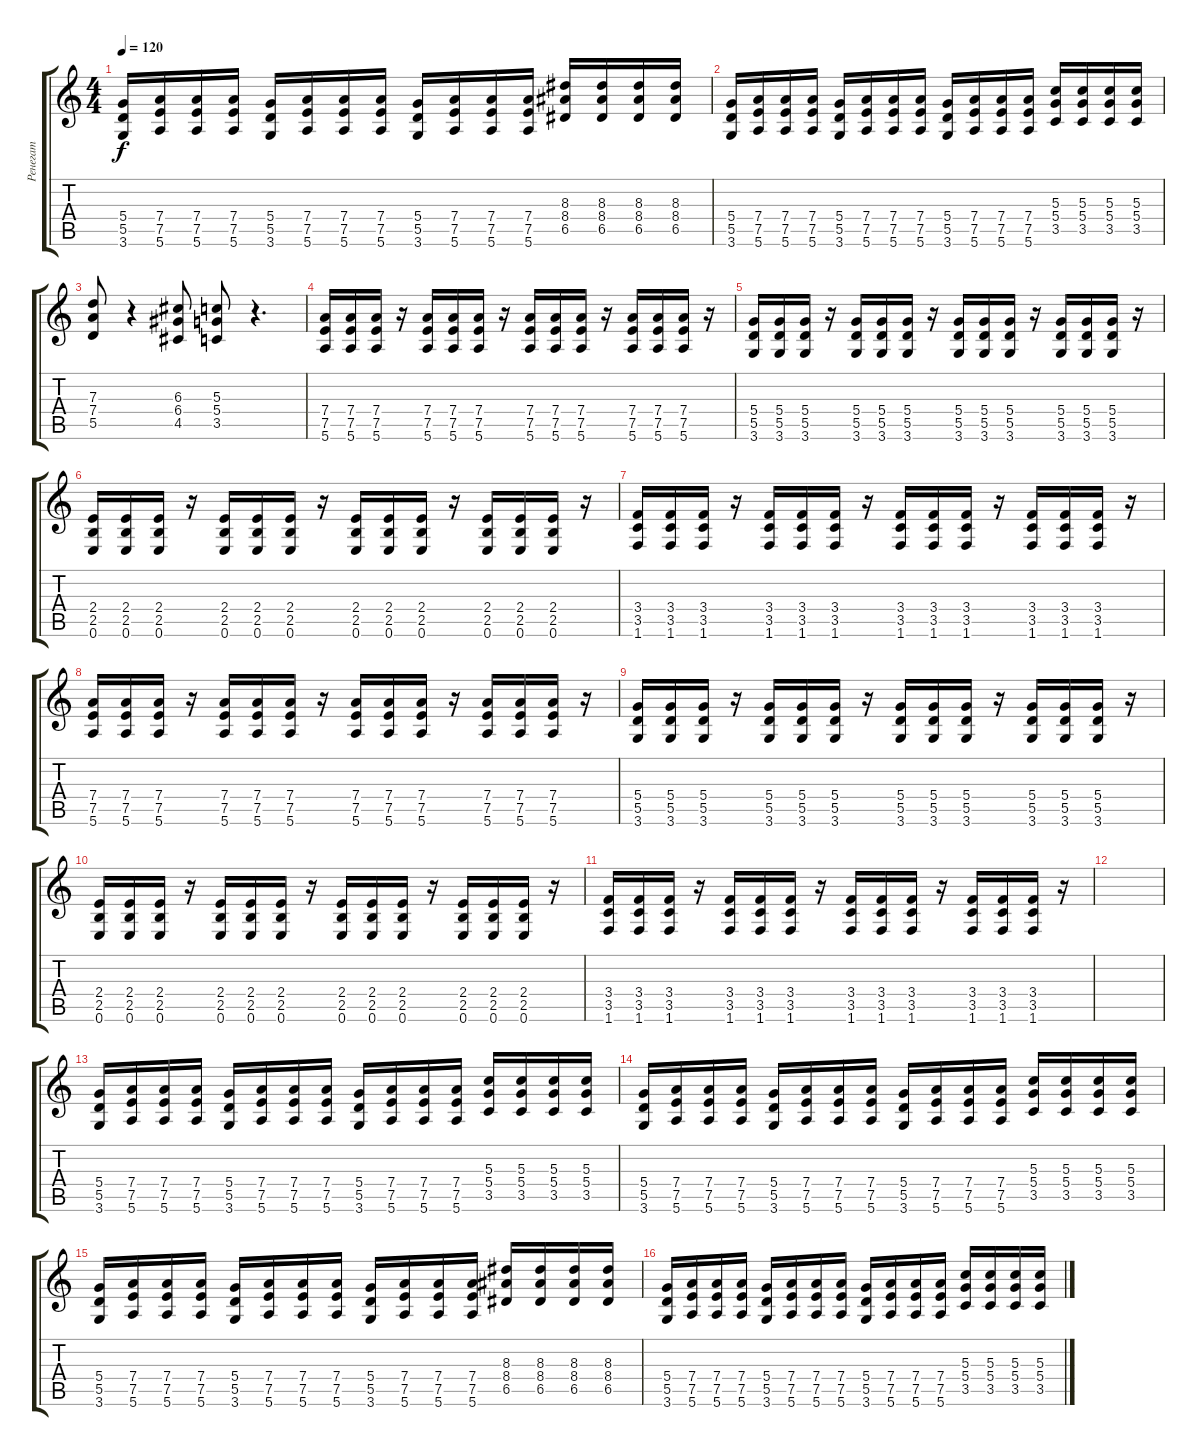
\track ("Ренегат" "Ренегат") {instrument distortionguitar}
\staff {score tabs}
\tuning (E4 B3 G3 D3 A2 E2) {hide}
\ts (4 4)
\tempo 120
\clef g2
\ks c
(5.4 5.5 3.6).16{dy f} (7.4 7.5 5.6).16 (7.4 7.5 5.6).16 (7.4 7.5 5.6).16 (5.4 5.5 3.6).16 (7.4 7.5 5.6).16 (7.4 7.5 5.6).16 (7.4 7.5 5.6).16 (5.4 5.5 3.6).16 (7.4 7.5 5.6).16 (7.4 7.5 5.6).16 (7.4 7.5 5.6).16 (8.3 8.4 6.5).16 (8.3 8.4 6.5).16 (8.3 8.4 6.5).16 (8.3 8.4 6.5).16 |
(5.4 5.5 3.6).16 (7.4 7.5 5.6).16 (7.4 7.5 5.6).16 (7.4 7.5 5.6).16 (5.4 5.5 3.6).16 (7.4 7.5 5.6).16 (7.4 7.5 5.6).16 (7.4 7.5 5.6).16 (5.4 5.5 3.6).16 (7.4 7.5 5.6).16 (7.4 7.5 5.6).16 (7.4 7.5 5.6).16 (5.3 5.4 3.5).16 (5.3 5.4 3.5).16 (5.3 5.4 3.5).16 (5.3 5.4 3.5).16 |
(7.3 7.4 5.5).8 r.4 (6.3 6.4 4.5).8 (5.3 5.4 3.5).8 r.4{d} |
(7.4 7.5 5.6).16 (7.4 7.5 5.6).16 (7.4 7.5 5.6).16 r.16 (7.4 7.5 5.6).16 (7.4 7.5 5.6).16 (7.4 7.5 5.6).16 r.16 (7.4 7.5 5.6).16 (7.4 7.5 5.6).16 (7.4 7.5 5.6).16 r.16 (7.4 7.5 5.6).16 (7.4 7.5 5.6).16 (7.4 7.5 5.6).16 r.16 |
(5.4 5.5 3.6).16 (5.4 5.5 3.6).16 (5.4 5.5 3.6).16 r.16 (5.4 5.5 3.6).16 (5.4 5.5 3.6).16 (5.4 5.5 3.6).16 r.16 (5.4 5.5 3.6).16 (5.4 5.5 3.6).16 (5.4 5.5 3.6).16 r.16 (5.4 5.5 3.6).16 (5.4 5.5 3.6).16 (5.4 5.5 3.6).16 r.16 |
(2.4 2.5 0.6).16 (2.4 2.5 0.6).16 (2.4 2.5 0.6).16 r.16 (2.4 2.5 0.6).16 (2.4 2.5 0.6).16 (2.4 2.5 0.6).16 r.16 (2.4 2.5 0.6).16 (2.4 2.5 0.6).16 (2.4 2.5 0.6).16 r.16 (2.4 2.5 0.6).16 (2.4 2.5 0.6).16 (2.4 2.5 0.6).16 r.16 |
(3.4 3.5 1.6).16 (3.4 3.5 1.6).16 (3.4 3.5 1.6).16 r.16 (3.4 3.5 1.6).16 (3.4 3.5 1.6).16 (3.4 3.5 1.6).16 r.16 (3.4 3.5 1.6).16 (3.4 3.5 1.6).16 (3.4 3.5 1.6).16 r.16 (3.4 3.5 1.6).16 (3.4 3.5 1.6).16 (3.4 3.5 1.6).16 r.16 |
(7.4 7.5 5.6).16 (7.4 7.5 5.6).16 (7.4 7.5 5.6).16 r.16 (7.4 7.5 5.6).16 (7.4 7.5 5.6).16 (7.4 7.5 5.6).16 r.16 (7.4 7.5 5.6).16 (7.4 7.5 5.6).16 (7.4 7.5 5.6).16 r.16 (7.4 7.5 5.6).16 (7.4 7.5 5.6).16 (7.4 7.5 5.6).16 r.16 |
(5.4 5.5 3.6).16 (5.4 5.5 3.6).16 (5.4 5.5 3.6).16 r.16 (5.4 5.5 3.6).16 (5.4 5.5 3.6).16 (5.4 5.5 3.6).16 r.16 (5.4 5.5 3.6).16 (5.4 5.5 3.6).16 (5.4 5.5 3.6).16 r.16 (5.4 5.5 3.6).16 (5.4 5.5 3.6).16 (5.4 5.5 3.6).16 r.16 |
(2.4 2.5 0.6).16 (2.4 2.5 0.6).16 (2.4 2.5 0.6).16 r.16 (2.4 2.5 0.6).16 (2.4 2.5 0.6).16 (2.4 2.5 0.6).16 r.16 (2.4 2.5 0.6).16 (2.4 2.5 0.6).16 (2.4 2.5 0.6).16 r.16 (2.4 2.5 0.6).16 (2.4 2.5 0.6).16 (2.4 2.5 0.6).16 r.16 |
(3.4 3.5 1.6).16 (3.4 3.5 1.6).16 (3.4 3.5 1.6).16 r.16 (3.4 3.5 1.6).16 (3.4 3.5 1.6).16 (3.4 3.5 1.6).16 r.16 (3.4 3.5 1.6).16 (3.4 3.5 1.6).16 (3.4 3.5 1.6).16 r.16 (3.4 3.5 1.6).16 (3.4 3.5 1.6).16 (3.4 3.5 1.6).16 r.16 |
|
(5.4 5.5 3.6).16 (7.4 7.5 5.6).16 (7.4 7.5 5.6).16 (7.4 7.5 5.6).16 (5.4 5.5 3.6).16 (7.4 7.5 5.6).16 (7.4 7.5 5.6).16 (7.4 7.5 5.6).16 (5.4 5.5 3.6).16 (7.4 7.5 5.6).16 (7.4 7.5 5.6).16 (7.4 7.5 5.6).16 (5.3 5.4 3.5).16 (5.3 5.4 3.5).16 (5.3 5.4 3.5).16 (5.3 5.4 3.5).16 |
(5.4 5.5 3.6).16 (7.4 7.5 5.6).16 (7.4 7.5 5.6).16 (7.4 7.5 5.6).16 (5.4 5.5 3.6).16 (7.4 7.5 5.6).16 (7.4 7.5 5.6).16 (7.4 7.5 5.6).16 (5.4 5.5 3.6).16 (7.4 7.5 5.6).16 (7.4 7.5 5.6).16 (7.4 7.5 5.6).16 (5.3 5.4 3.5).16 (5.3 5.4 3.5).16 (5.3 5.4 3.5).16 (5.3 5.4 3.5).16 |
(5.4 5.5 3.6).16 (7.4 7.5 5.6).16 (7.4 7.5 5.6).16 (7.4 7.5 5.6).16 (5.4 5.5 3.6).16 (7.4 7.5 5.6).16 (7.4 7.5 5.6).16 (7.4 7.5 5.6).16 (5.4 5.5 3.6).16 (7.4 7.5 5.6).16 (7.4 7.5 5.6).16 (7.4 7.5 5.6).16 (8.3 8.4 6.5).16 (8.3 8.4 6.5).16 (8.3 8.4 6.5).16 (8.3 8.4 6.5).16 |
(5.4 5.5 3.6).16 (7.4 7.5 5.6).16 (7.4 7.5 5.6).16 (7.4 7.5 5.6).16 (5.4 5.5 3.6).16 (7.4 7.5 5.6).16 (7.4 7.5 5.6).16 (7.4 7.5 5.6).16 (5.4 5.5 3.6).16 (7.4 7.5 5.6).16 (7.4 7.5 5.6).16 (7.4 7.5 5.6).16 (5.3 5.4 3.5).16 (5.3 5.4 3.5).16 (5.3 5.4 3.5).16 (5.3 5.4 3.5).16
